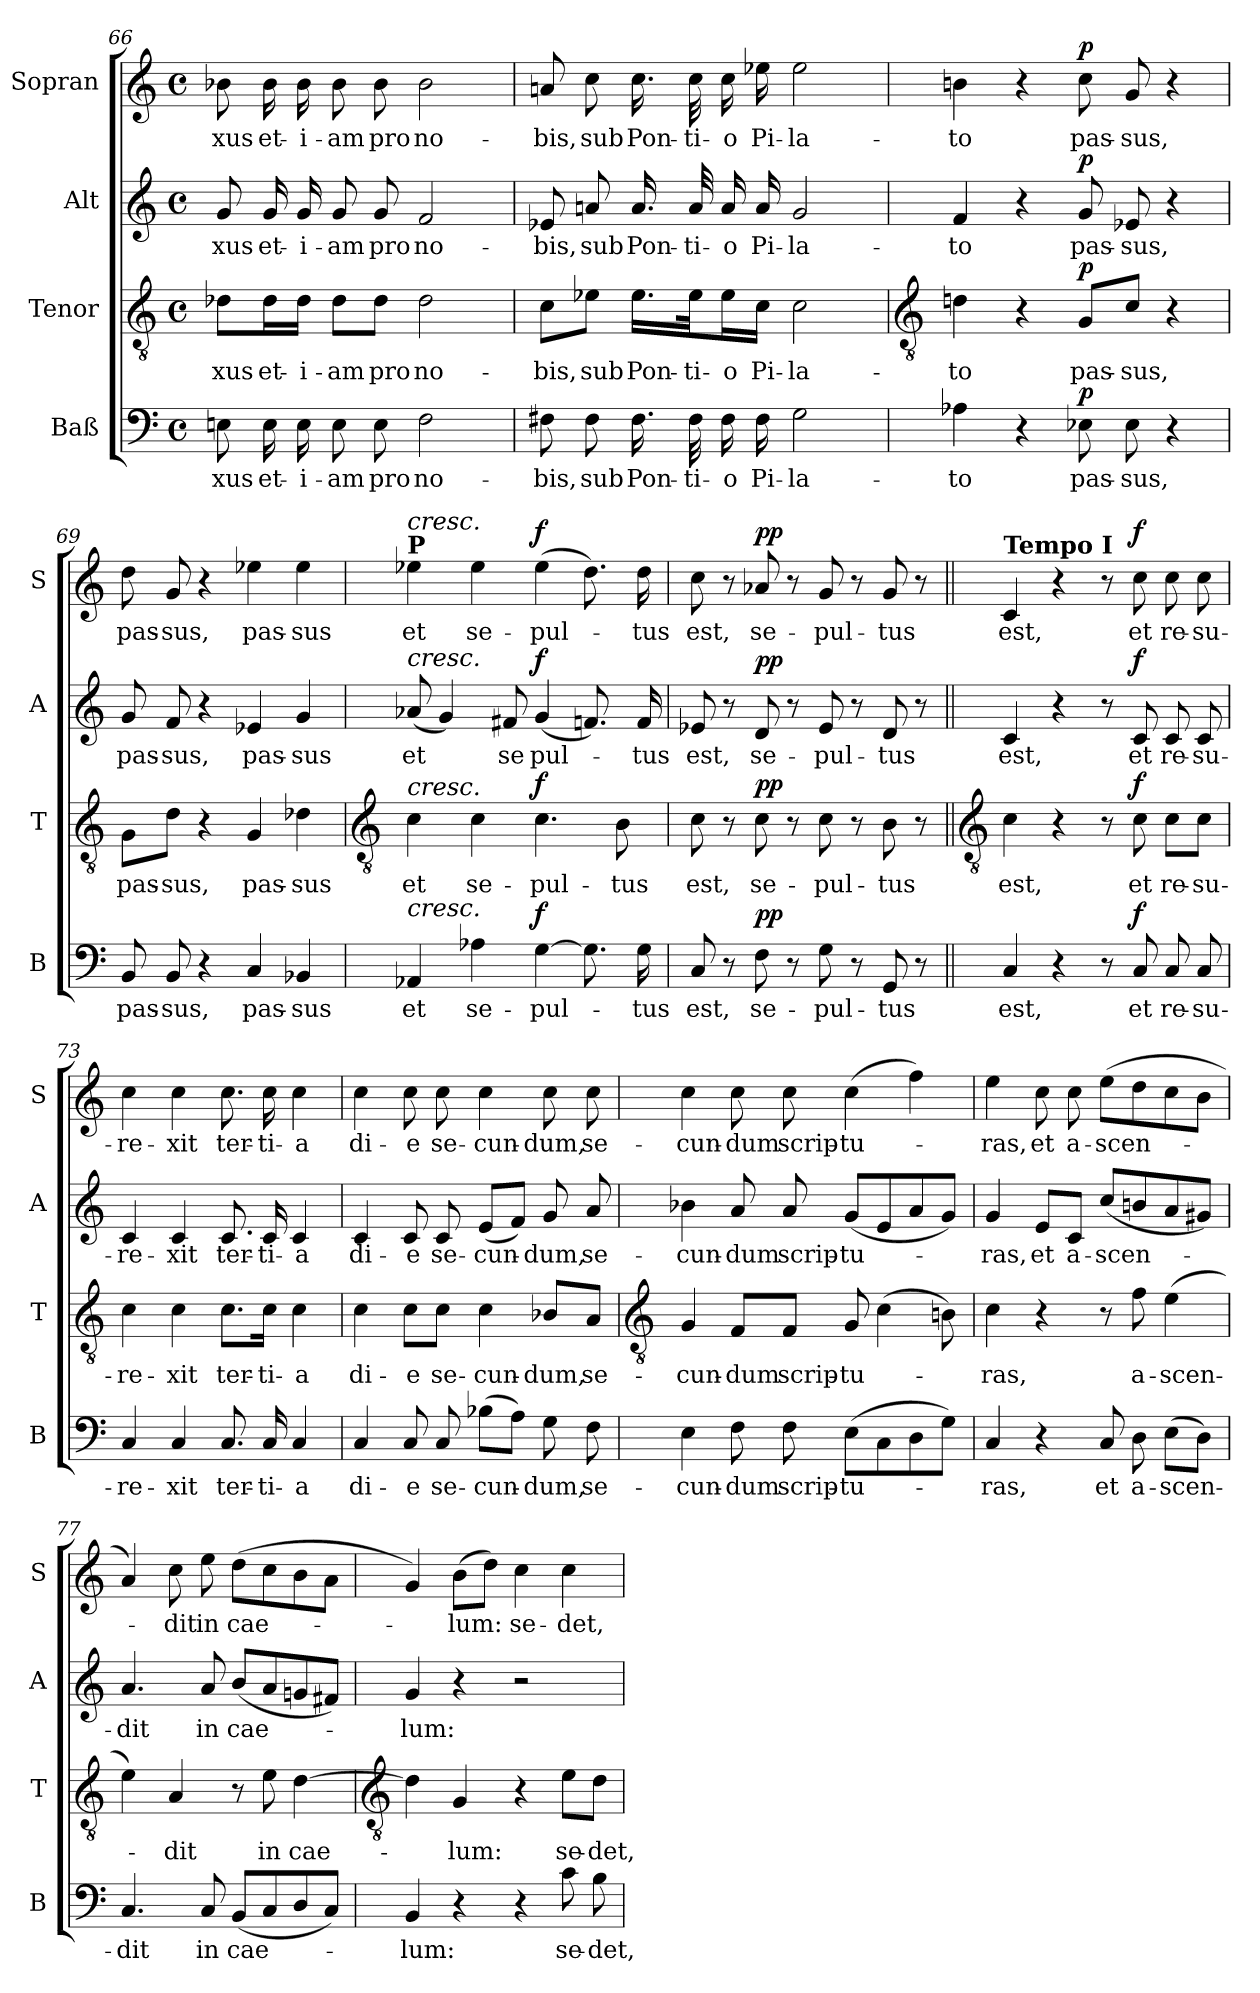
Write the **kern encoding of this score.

**kern	**text	**dynam	**kern	**text	**dynam	**kern	**text	**dynam	**kern	**text	**dynam
*part4	*part4	*part4	*part3	*part3	*part3	*part2	*part2	*part2	*part1	*part1	*part1
*staff4	*staff4	*staff4	*staff3	*staff3	*staff3	*staff2	*staff2	*staff2	*staff1	*staff1	*staff1
*I"Baß	*	*	*I"Tenor	*	*	*I"Alt	*	*	*I"Sopran	*	*
*I'B	*	*	*I'T	*	*	*I'A	*	*	*I'S	*	*
!!LO:LB:g=z
*clefF4	*	*	*clefGv2	*	*	*clefG2	*	*	*clefG2	*	*
*k[]	*	*	*k[]	*	*	*k[]	*	*	*k[]	*	*
*C:	*	*	*C:	*	*	*C:	*	*	*C:	*	*
*M4/4	*	*	*M4/4	*	*	*M4/4	*	*	*M4/4	*	*
*met(c)	*	*	*met(c)	*	*	*met(c)	*	*	*met(c)	*	*
=66	=66	=66	=66	=66	=66	=66	=66	=66	=66	=66	=66
!	!LO:LY:b	!	!	!LO:LY:b	!	!	!LO:LY:b	!	!	!LO:LY:b	!
8En	-xus	.	8d-X\L	-xus	.	8g	-xus	.	8b-X	-xus	.
!	!LO:LY:b	!	!	!LO:LY:b	!	!	!LO:LY:b	!	!	!LO:LY:b	!
16E	et-	.	16d-\L	et-	.	16g	et-	.	16b-	et-	.
!	!LO:LY:b	!	!	!LO:LY:b	!	!	!LO:LY:b	!	!	!LO:LY:b	!
16E	-i-	.	16d-\JJ	-i-	.	16g	-i-	.	16b-	-i-	.
!	!LO:LY:b	!	!	!LO:LY:b	!	!	!LO:LY:b	!	!	!LO:LY:b	!
8E	-am	.	8d-\L	-am	.	8g	-am	.	8b-	-am	.
!	!LO:LY:b	!	!	!LO:LY:b	!	!	!LO:LY:b	!	!	!LO:LY:b	!
8E	pro	.	8d-\J	pro	.	8g	pro	.	8b-	pro	.
!	!LO:LY:b	!	!	!LO:LY:b	!	!	!LO:LY:b	!	!	!LO:LY:b	!
2F	no-	.	2d-	no-	.	2f	no-	.	2b-	no-	.
=67	=67	=67	=67	=67	=67	=67	=67	=67	=67	=67	=67
!	!LO:LY:b	!	!	!LO:LY:b	!	!	!LO:LY:b	!	!	!LO:LY:b	!
8F#X	-bis,	.	8c\L	-bis,	.	8e-X	-bis,	.	8an	-bis,	.
!	!LO:LY:b	!	!	!LO:LY:b	!	!	!LO:LY:b	!	!	!LO:LY:b	!
8F#	sub	.	8e-X\J	sub	.	8an	sub	.	8cc	sub	.
!	!LO:LY:b	!	!	!LO:LY:b	!	!	!LO:LY:b	!	!	!LO:LY:b	!
16.F#	Pon-	.	16.e-\LL	Pon-	.	16.a	Pon-	.	16.cc	Pon-	.
!	!LO:LY:b	!	!	!LO:LY:b	!	!	!LO:LY:b	!	!	!LO:LY:b	!
32F#	-ti-	.	32e-\Jk	-ti-	.	32a	-ti-	.	32cc	-ti-	.
!	!LO:LY:b	!	!	!LO:LY:b	!	!	!LO:LY:b	!	!	!LO:LY:b	!
16F#	-o	.	16e-\L	-o	.	16a	-o	.	16cc	-o	.
!	!LO:LY:b	!	!	!LO:LY:b	!	!	!LO:LY:b	!	!	!LO:LY:b	!
16F#	Pi-	.	16c\JJ	Pi-	.	16a	Pi-	.	16ee-X	Pi-	.
!	!LO:LY:b	!	!	!LO:LY:b	!	!	!LO:LY:b	!	!	!LO:LY:b	!
2G	-la-	.	2c	-la-	.	2g	-la-	.	2ee-	-la-	.
!!LO:LB:g=z
=68	=68	=68	=68	=68	=68	=68	=68	=68	=68	=68	=68
*	*	*	*clefGv2	*	*	*	*	*	*	*	*
!	!LO:LY:b	!	!	!LO:LY:b	!	!	!LO:LY:b	!	!	!LO:LY:b	!
4A-X	to	.	4dn	to	.	4f	to	.	4bn	to	.
4r	.	.	4r	.	.	4r	.	.	4r	.	.
!	!LO:LY:b	!LO:DY:a	!	!LO:LY:b	!LO:DY:a	!	!LO:LY:b	!LO:DY:a	!	!LO:LY:b	!LO:DY:a
8E-X	pas-	p	8G/L	pas-	p	8g	pas-	p	8cc	pas-	p
!	!LO:LY:b	!	!	!LO:LY:b	!	!	!LO:LY:b	!	!	!LO:LY:b	!
8E-	-sus,	.	8c/J	-sus,	.	8e-X	-sus,	.	8g	-sus,	.
4r	.	.	4r	.	.	4r	.	.	4r	.	.
=69	=69	=69	=69	=69	=69	=69	=69	=69	=69	=69	=69
!	!LO:LY:b	!	!	!LO:LY:b	!	!	!LO:LY:b	!	!	!LO:LY:b	!
8BB	pas-	.	8G\L	pas-	.	8g	pas-	.	8dd	pas-	.
!	!LO:LY:b	!	!	!LO:LY:b	!	!	!LO:LY:b	!	!	!LO:LY:b	!
8BB	-sus,	.	8d\J	-sus,	.	8f	-sus,	.	8g	-sus,	.
4r	.	.	4r	.	.	4r	.	.	4r	.	.
!	!LO:LY:b	!	!	!LO:LY:b	!	!	!LO:LY:b	!	!	!LO:LY:b	!
4C	pas-	.	4G	pas-	.	4e-X	pas-	.	4ee-X	pas-	.
!	!LO:LY:b	!	!	!LO:LY:b	!	!	!LO:LY:b	!	!	!LO:LY:b	!
4BB-X	-sus	.	4d-X	-sus	.	4g	-sus	.	4ee-	-sus	.
!!LO:LB:g=z
=70	=70	=70	=70	=70	=70	=70	=70	=70	=70	=70	=70
*	*	*	*clefGv2	*	*	*	*	*	*	*	*
!	!	!	!	!	!	!	!	!	!LO:TX:a:B:t=P	!	!
!	!	!	!	!	!	!	!	!	!LO:TX:a:i:t=cresc.	!	!
!	!	!	!	!	!	!LO:TX:a:i:t=cresc.	!	!	!	!	!
!	!	!	!LO:TX:a:i:t=cresc.	!	!	!	!	!	!	!	!
!LO:TX:a:i:t=cresc.	!	!	!	!	!	!	!	!	!	!	!
!	!LO:LY:b	!	!	!LO:LY:b	!	!	!LO:LY:b	!	!	!LO:LY:b	!
4AA-X	et	.	4c\	et	.	(<8a-X	et	.	4ee-X	et	.
.	.	.	.	.	.	4g)	.	.	.	.	.
!	!LO:LY:b	!	!	!LO:LY:b	!	!	!	!	!	!LO:LY:b	!
4A-X\	se-	.	4c\	se-	.	.	.	.	4ee-	se-	.
!	!	!	!	!	!	!	!LO:LY:b	!	!	!	!
.	.	.	.	.	.	8f#X	se	.	.	.	.
!	!LO:LY:b	!LO:DY:a	!	!LO:LY:b	!LO:DY:a	!	!LO:LY:b	!LO:DY:a	!	!LO:LY:b	!LO:DY:a
[4G\	-pul-	f	4.c\	-pul-	f	(<4g	pul-	f	(>4ee-	-pul-	f
8.G]	.	.	.	.	.	8.fn)	.	.	8.dd)	.	.
!	!	!	!	!LO:LY:b	!	!	!	!	!	!	!
.	.	.	8B\	-tus	.	.	.	.	.	.	.
!	!LO:LY:b	!	!	!	!	!	!LO:LY:b	!	!	!LO:LY:b	!
16G\	-tus	.	.	.	.	16f	-tus	.	16dd	-tus	.
=71	=71	=71	=71	=71	=71	=71	=71	=71	=71	=71	=71
!	!LO:LY:b	!	!	!LO:LY:b	!	!	!LO:LY:b	!	!	!LO:LY:b	!
8C	est,	.	8c\	est,	.	8e-X	est,	.	8cc	est,	.
8r	.	.	8r	.	.	8r	.	.	8r	.	.
!	!LO:LY:b	!LO:DY:a	!	!LO:LY:b	!LO:DY:a	!	!LO:LY:b	!LO:DY:a	!	!LO:LY:b	!LO:DY:a
8F	se-	pp	8c	se-	pp	8d	se-	pp	8a-X	se-	pp
8r	.	.	8r	.	.	8r	.	.	8r	.	.
!	!LO:LY:b	!	!	!LO:LY:b	!	!	!LO:LY:b	!	!	!LO:LY:b	!
8G	-pul-	.	8c	-pul-	.	8e-	-pul-	.	8g	-pul-	.
8r	.	.	8r	.	.	8r	.	.	8r	.	.
!	!LO:LY:b	!	!	!LO:LY:b	!	!	!LO:LY:b	!	!	!LO:LY:b	!
8GG	-tus	.	8B	-tus	.	8d	-tus	.	8g	-tus	.
8r	.	.	8r	.	.	8r	.	.	8r	.	.
!!LO:LB:g=z
=72||	=72||	=72||	=72||	=72||	=72||	=72||	=72||	=72||	=72||	=72||	=72||
*	*	*	*clefGv2	*	*	*	*	*	*	*	*
!	!	!	!	!	!	!	!	!	!LO:TX:a:B:t=Tempo I	!	!
!	!LO:LY:b	!	!	!LO:LY:b	!	!	!LO:LY:b	!	!	!LO:LY:b	!
4C	est,	.	4c	est,	.	4c	est,	.	4c	est,	.
4r	.	.	4r	.	.	4r	.	.	4r	.	.
8r	.	.	8r	.	.	8r	.	.	8r	.	.
!	!LO:LY:b	!LO:DY:a	!	!LO:LY:b	!LO:DY:a	!	!LO:LY:b	!LO:DY:a	!	!LO:LY:b	!LO:DY:a
8C	et	f	8c\	et	f	8c	et	f	8cc	et	f
!	!LO:LY:b	!	!	!LO:LY:b	!	!	!LO:LY:b	!	!	!LO:LY:b	!
8C	re-	.	8c\L	re-	.	8c	re-	.	8cc	re-	.
!	!LO:LY:b	!	!	!LO:LY:b	!	!	!LO:LY:b	!	!	!LO:LY:b	!
8C	-su-	.	8c\J	-su-	.	8c	-su-	.	8cc	-su-	.
=73	=73	=73	=73	=73	=73	=73	=73	=73	=73	=73	=73
!	!LO:LY:b	!	!	!LO:LY:b	!	!	!LO:LY:b	!	!	!LO:LY:b	!
4C	-re-	.	4c\	-re-	.	4c	-re-	.	4cc	-re-	.
!	!LO:LY:b	!	!	!LO:LY:b	!	!	!LO:LY:b	!	!	!LO:LY:b	!
4C	-xit	.	4c\	-xit	.	4c	-xit	.	4cc	-xit	.
!	!LO:LY:b	!	!	!LO:LY:b	!	!	!LO:LY:b	!	!	!LO:LY:b	!
8.C	ter-	.	8.c\L	ter-	.	8.c	ter-	.	8.cc	ter-	.
!	!LO:LY:b	!	!	!LO:LY:b	!	!	!LO:LY:b	!	!	!LO:LY:b	!
16C	-ti-	.	16c\Jk	-ti-	.	16c	-ti-	.	16cc	-ti-	.
!	!LO:LY:b	!	!	!LO:LY:b	!	!	!LO:LY:b	!	!	!LO:LY:b	!
4C	-a	.	4c\	-a	.	4c	-a	.	4cc	-a	.
=74	=74	=74	=74	=74	=74	=74	=74	=74	=74	=74	=74
!	!LO:LY:b	!	!	!LO:LY:b	!	!	!LO:LY:b	!	!	!LO:LY:b	!
4C	di-	.	4c\	di-	.	4c	di-	.	4cc	di-	.
!	!LO:LY:b	!	!	!LO:LY:b	!	!	!LO:LY:b	!	!	!LO:LY:b	!
8C	-e	.	8c\L	-e	.	8c	-e	.	8cc	-e	.
!	!LO:LY:b	!	!	!LO:LY:b	!	!	!LO:LY:b	!	!	!LO:LY:b	!
8C	se-	.	8c\J	se-	.	8c	se-	.	8cc	se-	.
!	!LO:LY:b	!	!	!LO:LY:b	!	!	!LO:LY:b	!	!	!LO:LY:b	!
(>8B-XL	-cun-	.	4c\	-cun-	.	(<8eL	-cun-	.	4cc	-cun-	.
8AJ)	.	.	.	.	.	8fJ)	.	.	.	.	.
!	!LO:LY:b	!	!	!LO:LY:b	!	!	!LO:LY:b	!	!	!LO:LY:b	!
8G	-dum,	.	8B-X/L	-dum,	.	8g	-dum,	.	8cc	-dum,	.
!	!LO:LY:b	!	!	!LO:LY:b	!	!	!LO:LY:b	!	!	!LO:LY:b	!
8F	se-	.	8A/J	se-	.	8a	se-	.	8cc	se-	.
!!LO:LB:g=z
=75	=75	=75	=75	=75	=75	=75	=75	=75	=75	=75	=75
*	*	*	*clefGv2	*	*	*	*	*	*	*	*
!	!LO:LY:b	!	!	!LO:LY:b	!	!	!LO:LY:b	!	!	!LO:LY:b	!
4E	-cun-	.	4G	-cun-	.	4b-X	-cun-	.	4cc	-cun-	.
!	!LO:LY:b	!	!	!LO:LY:b	!	!	!LO:LY:b	!	!	!LO:LY:b	!
8F	-dum	.	8F/L	-dum	.	8a	-dum	.	8cc	-dum	.
!	!LO:LY:b	!	!	!LO:LY:b	!	!	!LO:LY:b	!	!	!LO:LY:b	!
8F	scrip-	.	8F/J	scrip-	.	8a	scrip-	.	8cc	scrip-	.
!	!LO:LY:b	!	!	!LO:LY:b	!	!	!LO:LY:b	!	!	!LO:LY:b	!
(>8EL	-tu-	.	8G	-tu-	.	(<8gL	-tu-	.	(>4cc	-tu-	.
8C	.	.	(>4c	.	.	8e	.	.	.	.	.
8D	.	.	.	.	.	8a	.	.	4ff)	.	.
8GJ)	.	.	8Bn)	.	.	8gJ)	.	.	.	.	.
=76	=76	=76	=76	=76	=76	=76	=76	=76	=76	=76	=76
!	!LO:LY:b	!	!	!LO:LY:b	!	!	!LO:LY:b	!	!	!LO:LY:b	!
4C	-ras,	.	4c	-ras,	.	4g	-ras,	.	4ee	-ras,	.
!	!	!	!	!	!	!	!LO:LY:b	!	!	!LO:LY:b	!
4r	.	.	4r	.	.	8eL	et	.	8cc	et	.
!	!	!	!	!	!	!	!LO:LY:b	!	!	!LO:LY:b	!
.	.	.	.	.	.	8cJ	a-	.	8cc	a-	.
!	!LO:LY:b	!	!	!	!	!	!LO:LY:b	!	!	!LO:LY:b	!
8C	et	.	8r	.	.	(<8ccL	-scen-	.	(>8eeL	-scen-	.
!	!LO:LY:b	!	!	!LO:LY:b	!	!	!	!	!	!	!
8D	a-	.	8f	a-	.	8bn	.	.	8dd	.	.
!	!LO:LY:b	!	!	!LO:LY:b	!	!	!	!	!	!	!
(>8EL	-scen-	.	(>4e	-scen-	.	8a	.	.	8cc	.	.
8DJ)	.	.	.	.	.	8g#XJ)	.	.	8bJ	.	.
=77	=77	=77	=77	=77	=77	=77	=77	=77	=77	=77	=77
!	!LO:LY:b	!	!	!	!	!	!LO:LY:b	!	!	!	!
4.C	-dit	.	4e)	.	.	4.a	-dit	.	4a)	.	.
!	!	!	!	!LO:LY:b	!	!	!	!	!	!LO:LY:b	!
.	.	.	4A	-dit	.	.	.	.	8cc	-dit	.
!	!LO:LY:b	!	!	!	!	!	!LO:LY:b	!	!	!LO:LY:b	!
8C	in	.	.	.	.	8a	in	.	8ee	in	.
!	!LO:LY:b	!	!	!	!	!	!LO:LY:b	!	!	!LO:LY:b	!
(<8BBL	cae-	.	8r	.	.	(<8bL	cae-	.	(>8ddL	cae-	.
!	!	!	!	!LO:LY:b	!	!	!	!	!	!	!
8C	.	.	8e	in	.	8a	.	.	8cc	.	.
!	!	!	!	!LO:LY:b	!	!	!	!	!	!	!
8D	.	.	[4d	cae-	.	8gn	.	.	8b	.	.
8CJ)	.	.	.	.	.	8f#XJ)	.	.	8aJ	.	.
!!LO:LB:g=z
=78	=78	=78	=78	=78	=78	=78	=78	=78	=78	=78	=78
*	*	*	*clefGv2	*	*	*	*	*	*	*	*
!	!LO:LY:b	!	!	!	!	!	!LO:LY:b	!	!	!	!
4BB	-lum:	.	4d]	.	.	4g	-lum:	.	4g)	.	.
!	!	!	!	!LO:LY:b	!	!	!	!	!	!LO:LY:b	!
4r	.	.	4G	-lum:	.	4r	.	.	(>8bL	-lum:	.
.	.	.	.	.	.	.	.	.	8ddJ)	.	.
!	!	!	!	!	!	!	!	!	!	!LO:LY:b	!
4r	.	.	4r	.	.	2r	.	.	4cc	se-	.
!	!LO:LY:b	!	!	!LO:LY:b	!	!	!	!	!	!LO:LY:b	!
8c	se-	.	8e\L	se-	.	.	.	.	4cc	-det,	.
!	!LO:LY:b	!	!	!LO:LY:b	!	!	!	!	!	!	!
8B	-det,	.	8d\J	-det,	.	.	.	.	.	.	.
=	=	=	=	=	=	=	=	=	=	=	=
*-	*-	*-	*-	*-	*-	*-	*-	*-	*-	*-	*-
